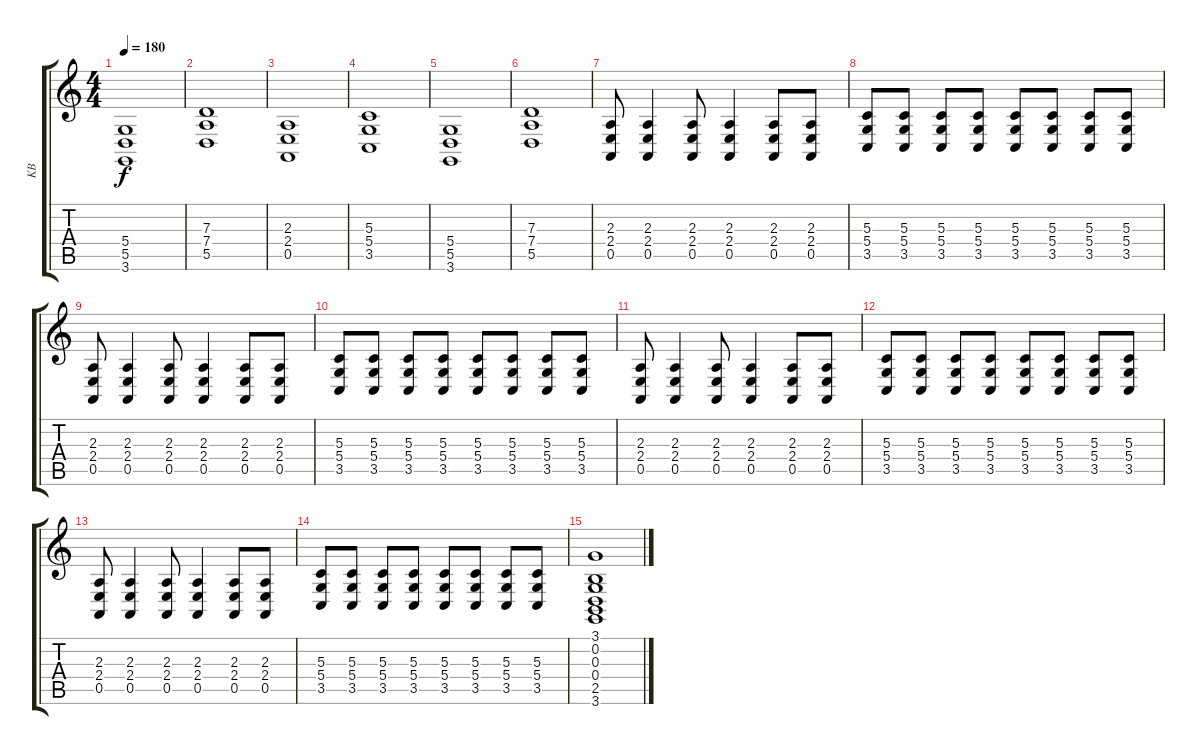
\track ("KB" "KB") {instrument stringensemble2}
\staff {score tabs}
\tuning (E4 B3 G3 D3 A2 E2) {hide}
\ts (4 4)
\tempo 180
\clef g2
\ks c
(5.4 5.5 3.6).1{dy f} |
(7.3 7.4 5.5).1 |
(2.3 2.4 0.5).1 |
(5.3 5.4 3.5).1 |
(5.4 5.5 3.6).1 |
(7.3 7.4 5.5).1 |
(2.3 2.4 0.5).8 (2.3 2.4 0.5).4 (2.3 2.4 0.5).8 (2.3 2.4 0.5).4 (2.3 2.4 0.5).8 (2.3 2.4 0.5).8 |
(5.3 5.4 3.5).8 (5.3 5.4 3.5).8 (5.3 5.4 3.5).8 (5.3 5.4 3.5).8 (5.3 5.4 3.5).8 (5.3 5.4 3.5).8 (5.3 5.4 3.5).8 (5.3 5.4 3.5).8 |
(2.3 2.4 0.5).8 (2.3 2.4 0.5).4 (2.3 2.4 0.5).8 (2.3 2.4 0.5).4 (2.3 2.4 0.5).8 (2.3 2.4 0.5).8 |
(5.3 5.4 3.5).8 (5.3 5.4 3.5).8 (5.3 5.4 3.5).8 (5.3 5.4 3.5).8 (5.3 5.4 3.5).8 (5.3 5.4 3.5).8 (5.3 5.4 3.5).8 (5.3 5.4 3.5).8 |
(2.3 2.4 0.5).8 (2.3 2.4 0.5).4 (2.3 2.4 0.5).8 (2.3 2.4 0.5).4 (2.3 2.4 0.5).8 (2.3 2.4 0.5).8 |
(5.3 5.4 3.5).8 (5.3 5.4 3.5).8 (5.3 5.4 3.5).8 (5.3 5.4 3.5).8 (5.3 5.4 3.5).8 (5.3 5.4 3.5).8 (5.3 5.4 3.5).8 (5.3 5.4 3.5).8 |
(2.3 2.4 0.5).8 (2.3 2.4 0.5).4 (2.3 2.4 0.5).8 (2.3 2.4 0.5).4 (2.3 2.4 0.5).8 (2.3 2.4 0.5).8 |
(5.3 5.4 3.5).8 (5.3 5.4 3.5).8 (5.3 5.4 3.5).8 (5.3 5.4 3.5).8 (5.3 5.4 3.5).8 (5.3 5.4 3.5).8 (5.3 5.4 3.5).8 (5.3 5.4 3.5).8 |
(3.1 0.2 0.3 0.4 2.5 3.6).1
